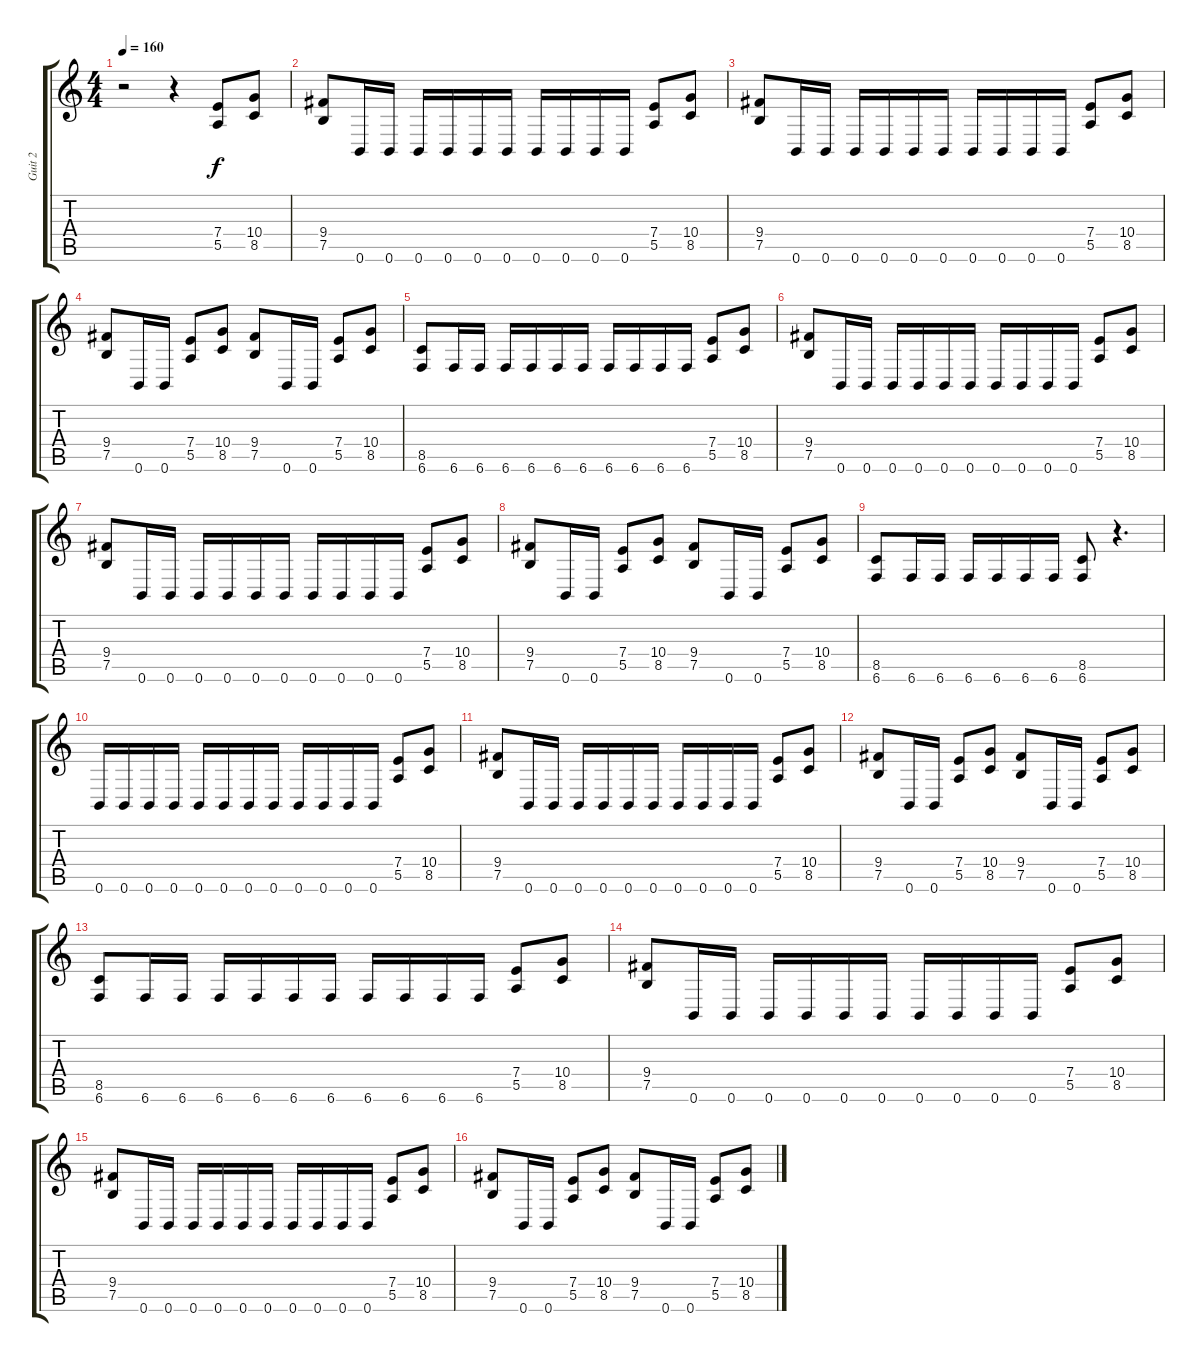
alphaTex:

\track ("Guit 2" "Guit 2") {instrument distortionguitar}
\staff {score tabs}
\tuning (B3 Gb3 D3 A2 E2 B1) {hide}
\ts (4 4)
\tempo 160
\clef g2
\ks c
r.2{dy f instrument distortionguitar} r.4 (7.4 5.5).8 (10.4 8.5).8 |
(9.4 7.5).8 0.6.16 0.6.16 0.6.16 0.6.16 0.6.16 0.6.16 0.6.16 0.6.16 0.6.16 0.6.16 (7.4 5.5).8 (10.4 8.5).8 |
(9.4 7.5).8 0.6.16 0.6.16 0.6.16 0.6.16 0.6.16 0.6.16 0.6.16 0.6.16 0.6.16 0.6.16 (7.4 5.5).8 (10.4 8.5).8 |
(9.4 7.5).8 0.6.16 0.6.16 (7.4 5.5).8 (10.4 8.5).8 (9.4 7.5).8 0.6.16 0.6.16 (7.4 5.5).8 (10.4 8.5).8 |
(8.5 6.6).8 6.6.16 6.6.16 6.6.16 6.6.16 6.6.16 6.6.16 6.6.16 6.6.16 6.6.16 6.6.16 (7.4 5.5).8 (10.4 8.5).8 |
(9.4 7.5).8 0.6.16 0.6.16 0.6.16 0.6.16 0.6.16 0.6.16 0.6.16 0.6.16 0.6.16 0.6.16 (7.4 5.5).8 (10.4 8.5).8 |
(9.4 7.5).8 0.6.16 0.6.16 0.6.16 0.6.16 0.6.16 0.6.16 0.6.16 0.6.16 0.6.16 0.6.16 (7.4 5.5).8 (10.4 8.5).8 |
(9.4 7.5).8 0.6.16 0.6.16 (7.4 5.5).8 (10.4 8.5).8 (9.4 7.5).8 0.6.16 0.6.16 (7.4 5.5).8 (10.4 8.5).8 |
(8.5 6.6).8 6.6.16 6.6.16 6.6.16 6.6.16 6.6.16 6.6.16 (8.5 6.6).8 r.4{d} |
0.6.16 0.6.16 0.6.16 0.6.16 0.6.16 0.6.16 0.6.16 0.6.16 0.6.16 0.6.16 0.6.16 0.6.16 (7.4 5.5).8 (10.4 8.5).8 |
(9.4 7.5).8 0.6.16 0.6.16 0.6.16 0.6.16 0.6.16 0.6.16 0.6.16 0.6.16 0.6.16 0.6.16 (7.4 5.5).8 (10.4 8.5).8 |
(9.4 7.5).8 0.6.16 0.6.16 (7.4 5.5).8 (10.4 8.5).8 (9.4 7.5).8 0.6.16 0.6.16 (7.4 5.5).8 (10.4 8.5).8 |
(8.5 6.6).8 6.6.16 6.6.16 6.6.16 6.6.16 6.6.16 6.6.16 6.6.16 6.6.16 6.6.16 6.6.16 (7.4 5.5).8 (10.4 8.5).8 |
(9.4 7.5).8 0.6.16 0.6.16 0.6.16 0.6.16 0.6.16 0.6.16 0.6.16 0.6.16 0.6.16 0.6.16 (7.4 5.5).8 (10.4 8.5).8 |
(9.4 7.5).8 0.6.16 0.6.16 0.6.16 0.6.16 0.6.16 0.6.16 0.6.16 0.6.16 0.6.16 0.6.16 (7.4 5.5).8 (10.4 8.5).8 |
(9.4 7.5).8 0.6.16 0.6.16 (7.4 5.5).8 (10.4 8.5).8 (9.4 7.5).8 0.6.16 0.6.16 (7.4 5.5).8 (10.4 8.5).8
